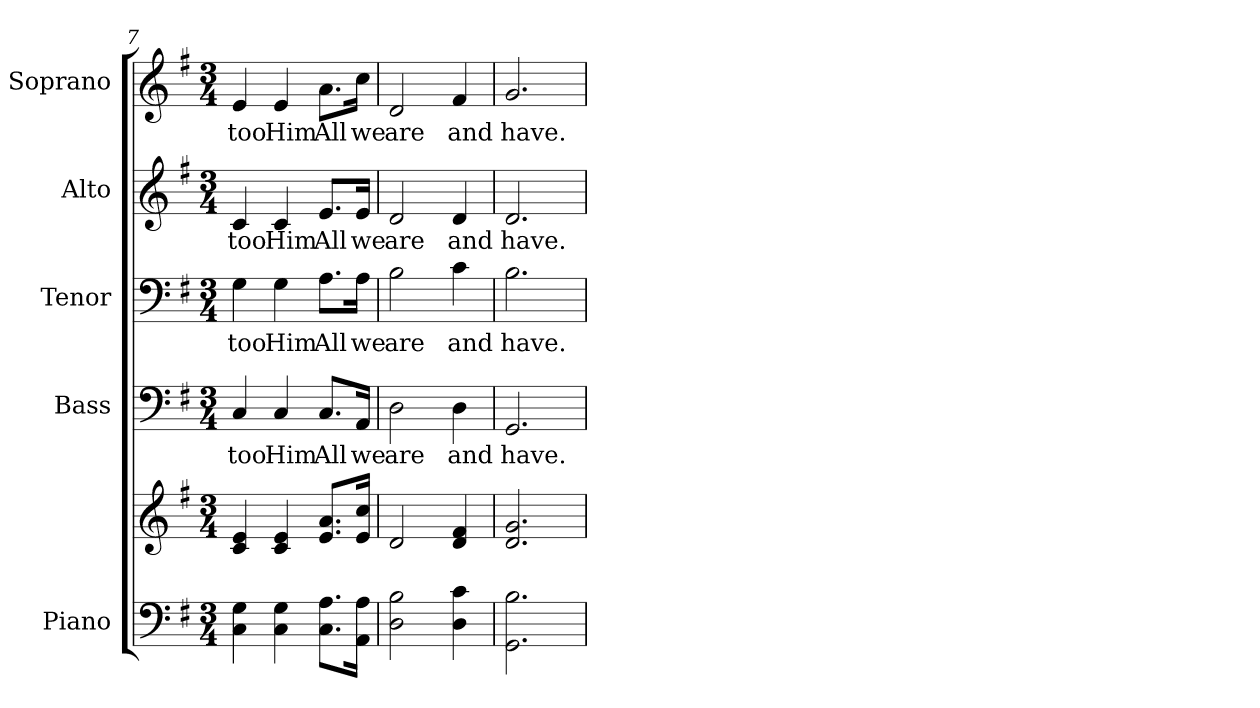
**kern	**kern	**kern	**text	**kern	**text	**kern	**text	**kern	**text
*part5	*part5	*part4	*part4	*part3	*part3	*part2	*part2	*part1	*part1
*staff6	*staff5	*staff4	*staff4	*staff3	*staff3	*staff2	*staff2	*staff1	*staff1
*I"Piano	*	*I"Bass	*	*I"Tenor	*	*I"Alto	*	*I"Soprano	*
*I'Pno.	*	*I'B.	*	*I'T.	*	*I'A.	*	*I'S.	*
!!LO:PB:g=z
*clefF4	*clefG2	*clefF4	*	*clefF4	*	*clefG2	*	*clefG2	*
*k[f#]	*k[f#]	*k[f#]	*	*k[f#]	*	*k[f#]	*	*k[f#]	*
*G:	*G:	*G:	*	*G:	*	*G:	*	*G:	*
*M3/4	*M3/4	*M3/4	*	*M3/4	*	*M3/4	*	*M3/4	*
=7	=7	=7	=7	=7	=7	=7	=7	=7	=7
!	!	!	!LO:LY:b:color=#000000	!	!	!	!	!	!
!	!	!	!	!	!LO:LY:b:color=#000000	!	!	!	!
!	!	!	!	!	!	!	!LO:LY:b:color=#000000	!	!
!	!	!	!	!	!	!	!	!	!LO:LY:b:color=#000000
4Ci\ 4Gi	4ci/ 4ei	4Ci/	too	4Gi\	too	4ci/	too	4ei/	too
!	!	!	!LO:LY:b:color=#000000	!	!	!	!	!	!
!	!	!	!	!	!LO:LY:b:color=#000000	!	!	!	!
!	!	!	!	!	!	!	!LO:LY:b:color=#000000	!	!
!	!	!	!	!	!	!	!	!	!LO:LY:b:color=#000000
4Ci\ 4Gi	4ci/ 4ei	4Ci/	Him	4Gi\	Him	4ci/	Him	4ei/	Him
!	!	!	!LO:LY:b:color=#000000	!	!	!	!	!	!
!	!	!	!	!	!LO:LY:b:color=#000000	!	!	!	!
!	!	!	!	!	!	!	!LO:LY:b:color=#000000	!	!
!	!	!	!	!	!	!	!	!	!LO:LY:b:color=#000000
8.Ci\ 8.Ai\L	8.ei/ 8.ai/L	8.Ci/L	All	8.Ai\L	All	8.ei/L	All	8.ai\L	All
!	!	!	!LO:LY:b:color=#000000	!	!	!	!	!	!
!	!	!	!	!	!LO:LY:b:color=#000000	!	!	!	!
!	!	!	!	!	!	!	!LO:LY:b:color=#000000	!	!
!	!	!	!	!	!	!	!	!	!LO:LY:b:color=#000000
16AAi\ 16Ai\Jk	16ei/ 16cci/Jk	16AAi/Jk	we	16Ai\Jk	we	16ei/Jk	we	16cci\Jk	we
=8	=8	=8	=8	=8	=8	=8	=8	=8	=8
!	!	!	!LO:LY:b:color=#000000	!	!	!	!	!	!
!	!	!	!	!	!LO:LY:b:color=#000000	!	!	!	!
!	!	!	!	!	!	!	!LO:LY:b:color=#000000	!	!
!	!	!	!	!	!	!	!	!	!LO:LY:b:color=#000000
2Di\ 2Bi	2di/	2Di\	are	2Bi\	are	2di/	are	2di/	are
!	!	!	!LO:LY:b:color=#000000	!	!	!	!	!	!
!	!	!	!	!	!LO:LY:b:color=#000000	!	!	!	!
!	!	!	!	!	!	!	!LO:LY:b:color=#000000	!	!
!	!	!	!	!	!	!	!	!	!LO:LY:b:color=#000000
4Di\ 4ci	4di/ 4f#i	4Di\	and	4ci\	and	4di/	and	4f#i/	and
!!LO:PB:g=z
=9	=9	=9	=9	=9	=9	=9	=9	=9	=9
!	!	!	!LO:LY:b:color=#000000	!	!	!	!	!	!
!	!	!	!	!	!LO:LY:b:color=#000000	!	!	!	!
!	!	!	!	!	!	!	!LO:LY:b:color=#000000	!	!
!	!	!	!	!	!	!	!	!	!LO:LY:b:color=#000000
2.GGi\ 2.Bi	2.di/ 2.gi	2.GGi/	have.	2.Bi\	have.	2.di/	have.	2.gi/	have.
=	=	=	=	=	=	=	=	=	=
*-	*-	*-	*-	*-	*-	*-	*-	*-	*-
